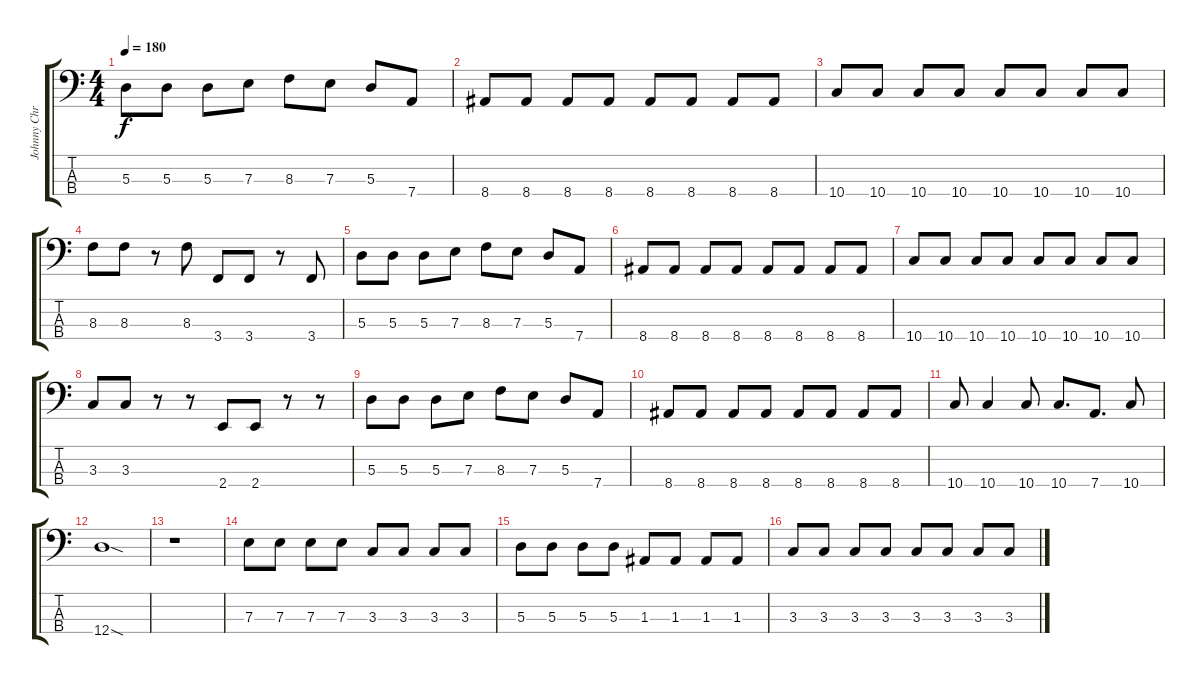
\track ("Johnny Christ" "Johnny Chr") {instrument electricbasspick}
\staff {score tabs}
\tuning (G2 D2 A1 D1) {hide}
\ts (4 4)
\tempo 180
\clef f4
\ks c
5.3.8{dy f} 5.3.8 5.3.8 7.3.8 8.3.8 7.3.8 5.3.8 7.4.8 |
8.4.8 8.4.8 8.4.8 8.4.8 8.4.8 8.4.8 8.4.8 8.4.8 |
10.4.8 10.4.8 10.4.8 10.4.8 10.4.8 10.4.8 10.4.8 10.4.8 |
8.3.8 8.3.8 r.8 8.3.8 3.4.8 3.4.8 r.8 3.4.8 |
5.3.8 5.3.8 5.3.8 7.3.8 8.3.8 7.3.8 5.3.8 7.4.8 |
8.4.8 8.4.8 8.4.8 8.4.8 8.4.8 8.4.8 8.4.8 8.4.8 |
10.4.8 10.4.8 10.4.8 10.4.8 10.4.8 10.4.8 10.4.8 10.4.8 |
3.3.8 3.3.8 r.8 r.8 2.4.8 2.4.8 r.8 r.8 |
5.3.8 5.3.8 5.3.8 7.3.8 8.3.8 7.3.8 5.3.8 7.4.8 |
8.4.8 8.4.8 8.4.8 8.4.8 8.4.8 8.4.8 8.4.8 8.4.8 |
10.4.8 10.4.4 10.4.8 10.4.8{d} 7.4.8{d} 10.4.8 |
12.4{sod}.1 |
r.1 |
7.3.8 7.3.8 7.3.8 7.3.8 3.3.8 3.3.8 3.3.8 3.3.8 |
5.3.8 5.3.8 5.3.8 5.3.8 1.3.8 1.3.8 1.3.8 1.3.8 |
3.3.8 3.3.8 3.3.8 3.3.8 3.3.8 3.3.8 3.3.8 3.3.8
